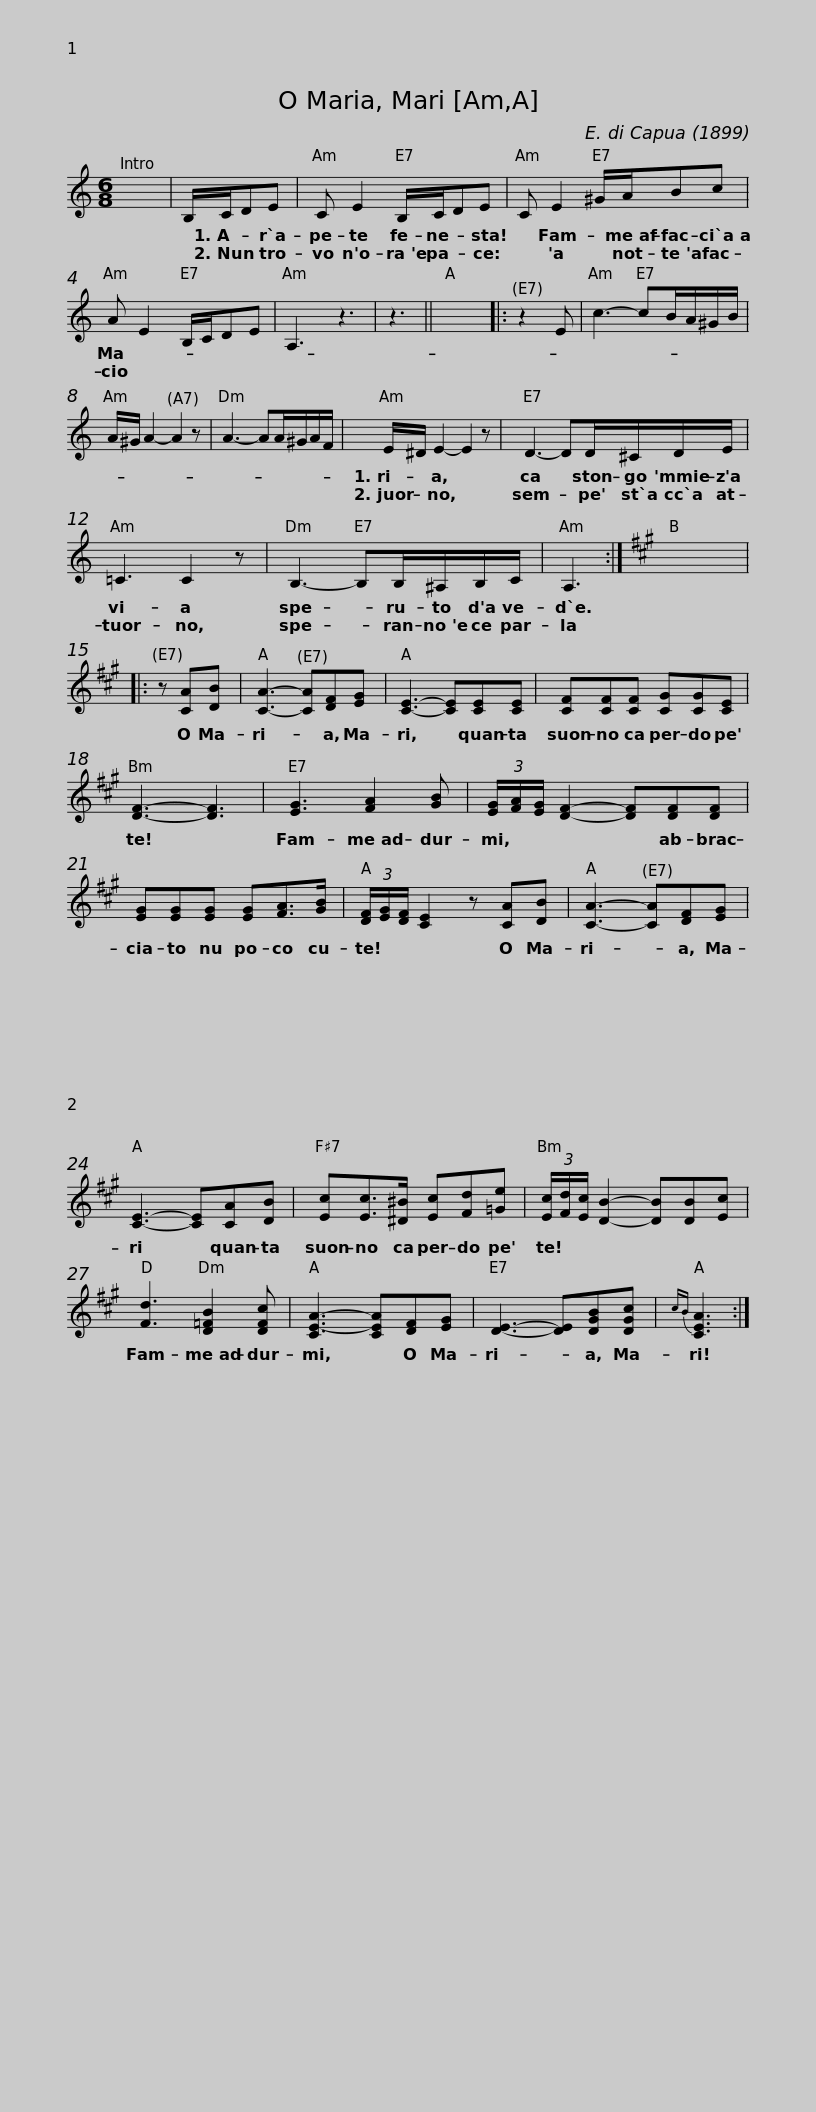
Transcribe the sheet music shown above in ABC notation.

X:1
L:1/8
M:6/8
I:linebreak $
K:C
V:1 treble
V:1
 x6 | B,/C/DE | C E2 B,/C/DE | C E2 ^G/A/Bc | A E2 B,/C/DE | %5
 A,3 z3 | z3 || x6 |:$ z2 E | c3- cB/A/^G/B/ | %10
 A/^G/ A2- A2 z | A3- AA/^G/A/F/ | E/^D/ E2- E2 z | D3- DD/^C/D/E/ |$ =C3 C2 z | %15
 B,3- B,B,/^A,/B,/C/ | A,3 :|[K:A] x6 |: z [CA][DB] | [CA]3- [CA][DF][EG] | %20
 [CE]3- [CE][CE][CE] |$ [CF][CF][CF] [CG][CG][CE] | [DF]3- [DF]3 | [EG]3 [FA]2 [GB] | (3[EG]/[FA]/[EG]/ [DF]2- [DF][DF][DF] | %25
 [EG][EG][EG] [EG][FA]>[GB] |$ (3[DF]/[EG]/[DF]/ [CE]2 z [CA][DB] | [CA]3- [CA][DF][EG] | [CE]3- [CE][CA][DB] | [Ec][Ec]>[^D^B] [Ec][Fd][=Ge] | %30
 (3[Ec]/[Fd]/[Ec]/ [DB]2- [DB][DB][Ec] |$ [Fd]3 [D=FB]2 [DFc] | [CE-A-]3 [CEA][DF][EG] | [DE]3- [DE][DGB][DGc] |{cB} [CEA]3 :| %35
